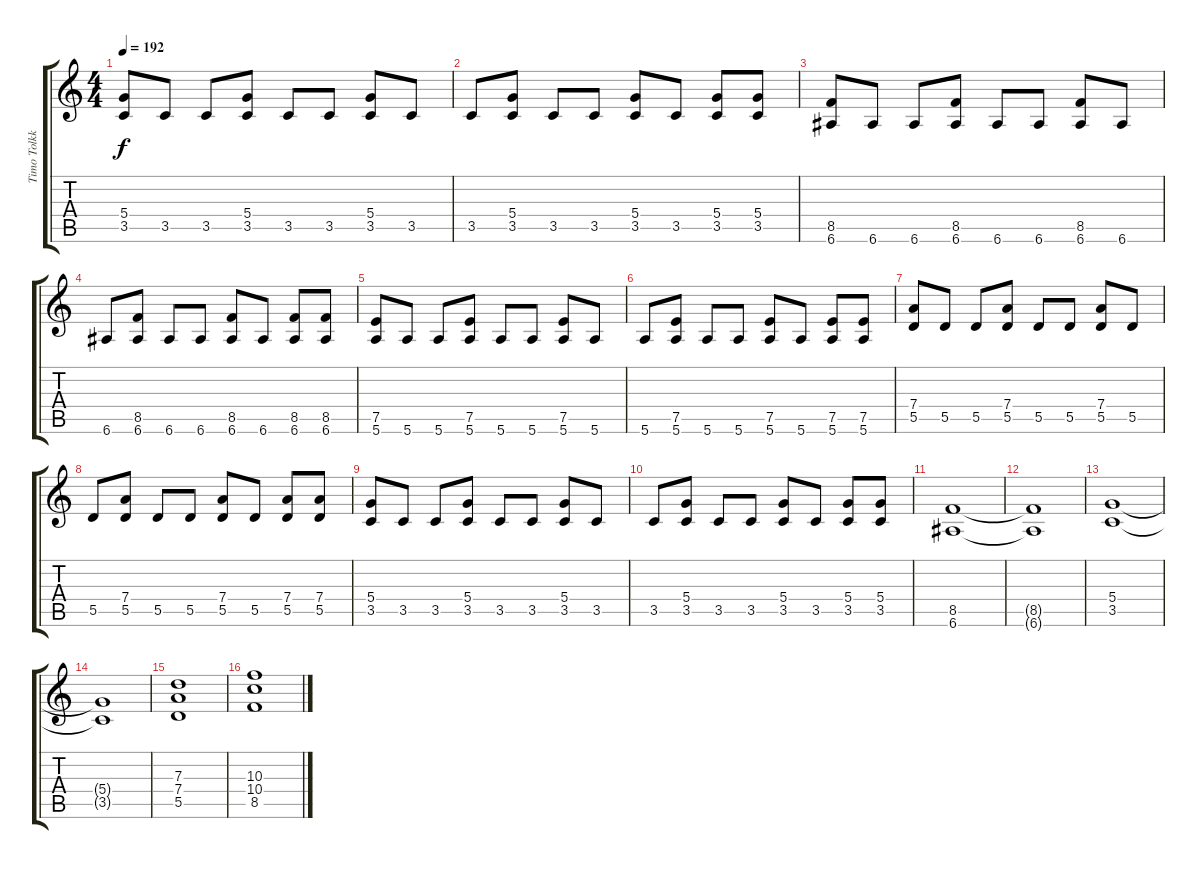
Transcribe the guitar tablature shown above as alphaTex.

\track ("Timo Tolkki" "Timo Tolkk") {instrument distortionguitar}
\staff {score tabs}
\tuning (E4 B3 G3 D3 A2 E2) {hide}
\ts (4 4)
\tempo 192
\clef g2
\ks c
(5.4 3.5).8{dy f} 3.5.8 3.5.8 (5.4 3.5).8 3.5.8 3.5.8 (5.4 3.5).8 3.5.8 |
3.5.8 (5.4 3.5).8 3.5.8 3.5.8 (5.4 3.5).8 3.5.8 (5.4 3.5).8 (5.4 3.5).8 |
(8.5 6.6).8 6.6.8 6.6.8 (8.5 6.6).8 6.6.8 6.6.8 (8.5 6.6).8 6.6.8 |
6.6.8 (8.5 6.6).8 6.6.8 6.6.8 (8.5 6.6).8 6.6.8 (8.5 6.6).8 (8.5 6.6).8 |
(7.5 5.6).8 5.6.8 5.6.8 (7.5 5.6).8 5.6.8 5.6.8 (7.5 5.6).8 5.6.8 |
5.6.8 (7.5 5.6).8 5.6.8 5.6.8 (7.5 5.6).8 5.6.8 (7.5 5.6).8 (7.5 5.6).8 |
(7.4 5.5).8 5.5.8 5.5.8 (7.4 5.5).8 5.5.8 5.5.8 (7.4 5.5).8 5.5.8 |
5.5.8 (7.4 5.5).8 5.5.8 5.5.8 (7.4 5.5).8 5.5.8 (7.4 5.5).8 (7.4 5.5).8 |
(5.4 3.5).8 3.5.8 3.5.8 (5.4 3.5).8 3.5.8 3.5.8 (5.4 3.5).8 3.5.8 |
3.5.8 (5.4 3.5).8 3.5.8 3.5.8 (5.4 3.5).8 3.5.8 (5.4 3.5).8 (5.4 3.5).8 |
(8.5 6.6).1 |
(8.5{t} 6.6{t}).1 |
(5.4 3.5).1 |
(5.4{t} 3.5{t}).1 |
(7.3 7.4 5.5).1 |
(10.3 10.4 8.5).1
